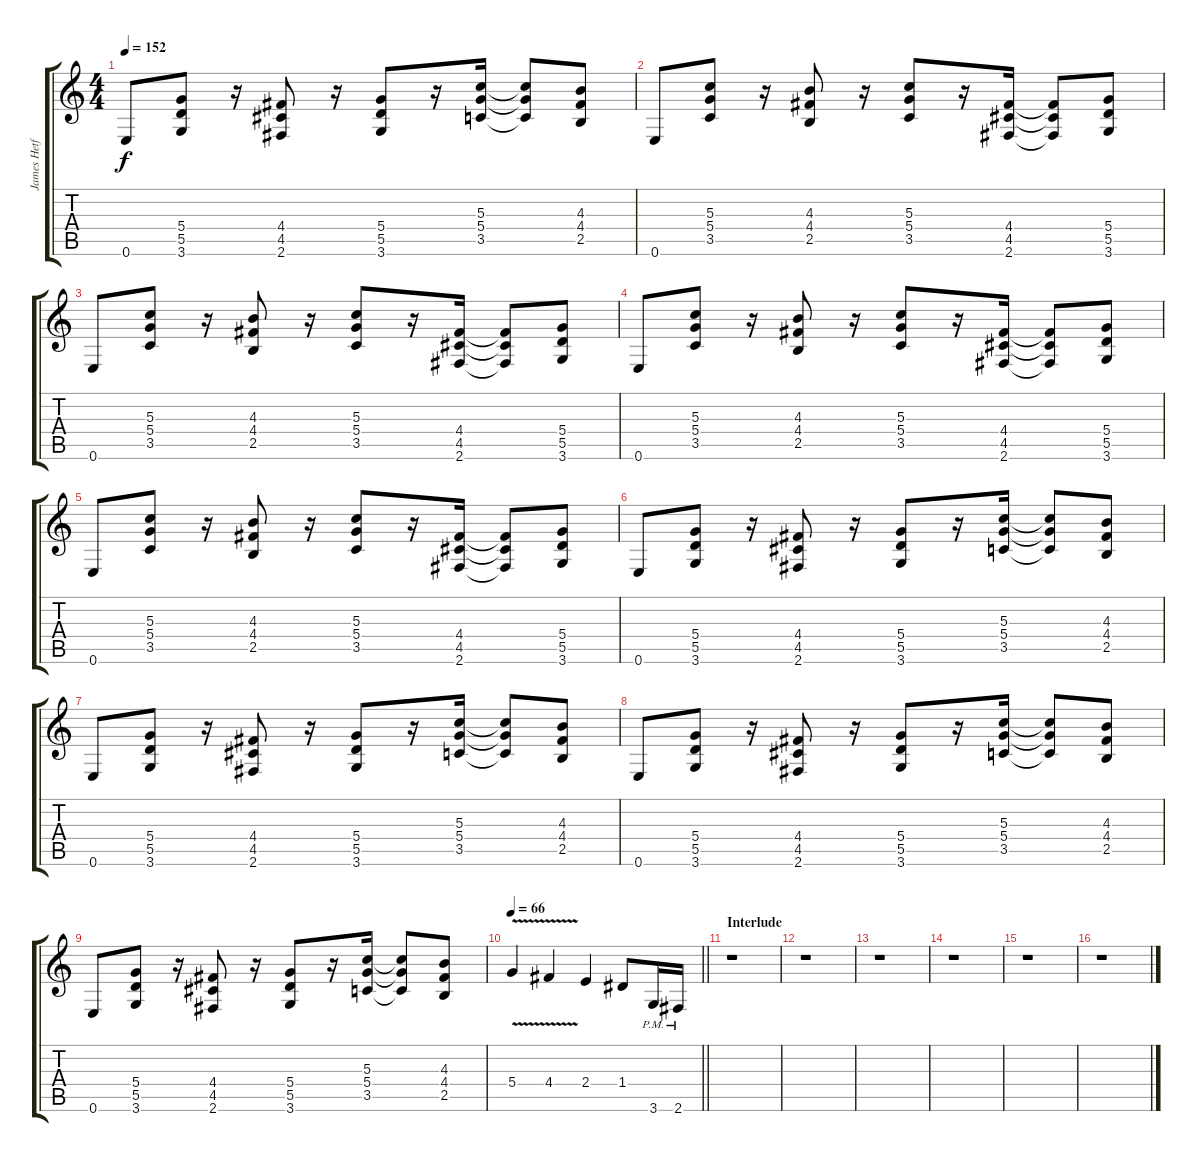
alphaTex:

\track ("James Hetfield - Rhythm Guitar" "James Hetf") {instrument distortionguitar}
\staff {score tabs}
\tuning (E4 B3 G3 D3 A2 E2) {hide}
\ts (4 4)
\tempo 152
\clef g2
\ks c
0.6.8{dy f} (5.4 5.5 3.6).8 r.16 (4.4 4.5 2.6).8 r.16 (5.4 5.5 3.6).8 r.16 (5.3 5.4 3.5).16 (5.3{t} 5.4{t} 3.5{t}).8 (4.3 4.4 2.5).8 |
0.6.8 (5.3 5.4 3.5).8 r.16 (4.3 4.4 2.5).8 r.16 (5.3 5.4 3.5).8 r.16 (4.4 4.5 2.6).16 (4.4{t} 4.5{t} 2.6{t}).8 (5.4 5.5 3.6).8 |
0.6.8 (5.3 5.4 3.5).8 r.16 (4.3 4.4 2.5).8 r.16 (5.3 5.4 3.5).8 r.16 (4.4 4.5 2.6).16 (4.4{t} 4.5{t} 2.6{t}).8 (5.4 5.5 3.6).8 |
0.6.8 (5.3 5.4 3.5).8 r.16 (4.3 4.4 2.5).8 r.16 (5.3 5.4 3.5).8 r.16 (4.4 4.5 2.6).16 (4.4{t} 4.5{t} 2.6{t}).8 (5.4 5.5 3.6).8 |
0.6.8 (5.3 5.4 3.5).8 r.16 (4.3 4.4 2.5).8 r.16 (5.3 5.4 3.5).8 r.16 (4.4 4.5 2.6).16 (4.4{t} 4.5{t} 2.6{t}).8 (5.4 5.5 3.6).8 |
0.6.8 (5.4 5.5 3.6).8 r.16 (4.4 4.5 2.6).8 r.16 (5.4 5.5 3.6).8 r.16 (5.3 5.4 3.5).16 (5.3{t} 5.4{t} 3.5{t}).8 (4.3 4.4 2.5).8 |
0.6.8 (5.4 5.5 3.6).8 r.16 (4.4 4.5 2.6).8 r.16 (5.4 5.5 3.6).8 r.16 (5.3 5.4 3.5).16 (5.3{t} 5.4{t} 3.5{t}).8 (4.3 4.4 2.5).8 |
0.6.8 (5.4 5.5 3.6).8 r.16 (4.4 4.5 2.6).8 r.16 (5.4 5.5 3.6).8 r.16 (5.3 5.4 3.5).16 (5.3{t} 5.4{t} 3.5{t}).8 (4.3 4.4 2.5).8 |
0.6.8 (5.4 5.5 3.6).8 r.16 (4.4 4.5 2.6).8 r.16 (5.4 5.5 3.6).8 r.16 (5.3 5.4 3.5).16 (5.3{t} 5.4{t} 3.5{t}).8 (4.3 4.4 2.5).8 |
\tempo 66
\barLineRight lightlight
5.4{v}.4 4.4{v}.4 2.4.4 1.4.8 3.6{pm}.16 2.6{pm}.16 |
\section ("" "Interlude")
r.1 |
r.1 |
r.1 |
r.1 |
r.1 |
r.1
